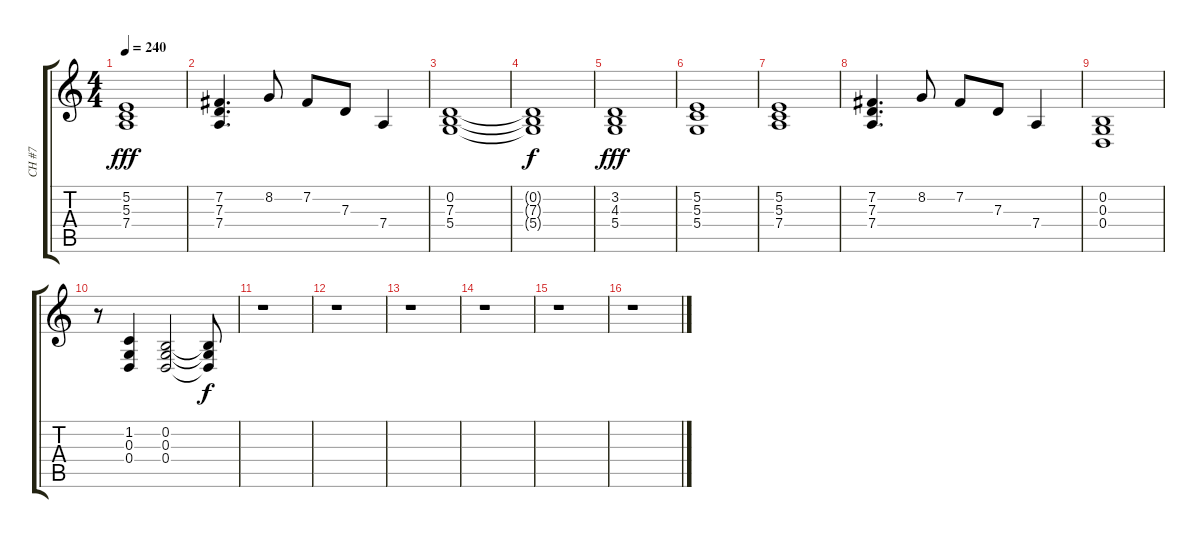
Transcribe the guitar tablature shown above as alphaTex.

\track ("CH #7" "CH #7") {instrument brightacousticpiano}
\staff {score tabs}
\tuning (E4 B3 G3 D3 A2 E2) {hide}
\ts (4 4)
\tempo 240
\clef g2
\ks c
(5.2 5.3 7.4).1{dy fff} |
(7.2 7.3 7.4).4{d} 8.2.8 7.2.8 7.3.8 7.4.4 |
(0.2 7.3 5.4).1 |
(0.2{t} 7.3{t} 5.4{t}).1{dy f} |
(3.2 4.3 5.4).1{dy fff} |
(5.2 5.3 5.4).1 |
(5.2 5.3 7.4).1 |
(7.2 7.3 7.4).4{d} 8.2.8 7.2.8 7.3.8 7.4.4 |
(0.2 0.3 0.4).1 |
r.8 (1.2 0.3 0.4).4 (0.2 0.3 0.4).2 (0.2{t} 0.3{t} 0.4{t}).8{dy f} |
r.1 |
r.1 |
r.1 |
r.1 |
r.1 |
r.1
